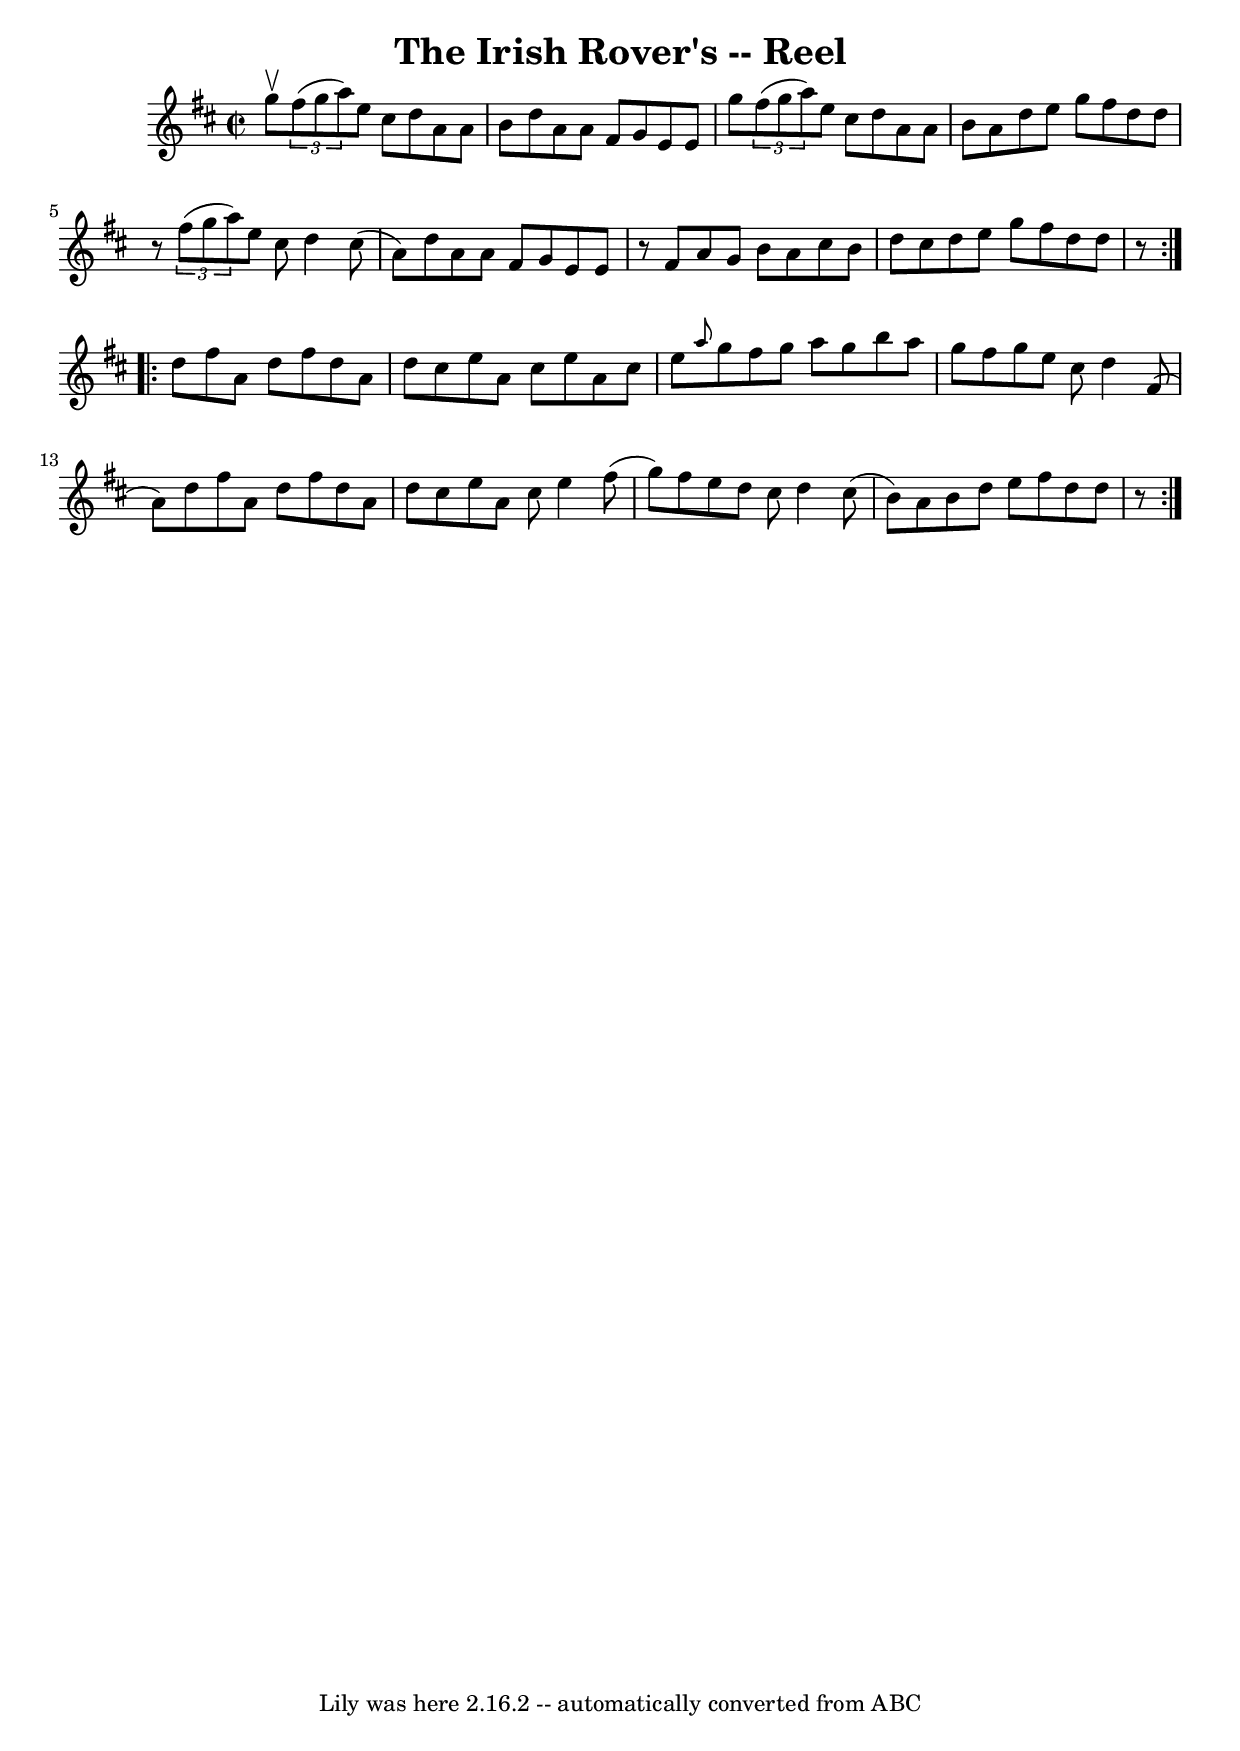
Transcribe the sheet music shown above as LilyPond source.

\version "2.16.2"
\include "Mammoth.ily"
\header {
  %% book = "Ryan's Mammoth Collection"
 crossRefNumber = "1"
 footnotes = "\\\\235"
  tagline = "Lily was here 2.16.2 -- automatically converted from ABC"
  title = "The Irish Rover's -- Reel"

}
voicedefault =  {



  \repeat volta 2 {

    \override Staff.TimeSignature #'style = #'C
    \time 2/2 
    \key d \major g''8^\upbow  |
    \times 2/3 { fis''8 (
		 g''8 a''8)  	       } e''8 cis''8 d''8 a'8 a'8 b'8     |
 d''8 a'8 a'8 fis'8 g'8 e'8 e'8 g''8     |
    
    \times 2/3 { fis''8 (g''8 a''8) 
	       } e''8 cis''8 d''8 a'8 a'8 b'8     |
 a'8 d''8 e''8 g''8 fis''8 d''8 d''8       r8    |
    \times 2/3 { fis''8 (g''8 a''8) 
	       } e''8 cis''8 d''4 cis''8 (a'8)    |
 d''8 a'8 a'8 fis'8 g'8 e'8 e'8    r8    |
 fis'8 a'8 g'8 b'8 a'8 cis''8 b'8 d''8     |
 cis''8 d''8 e''8 g''8 fis''8    
 d''8 d''8    r8 
  }     
  \repeat volta 2 {
 d''8 fis''8 a'8 d''8 fis''8 d''8 a'8 d''8     |
 cis''8 e''8 a'8 cis''8 e''8 a'8 cis''8 e''8     |
    \grace { a''8  
	   } g''8 fis''8 g''8 a''8 g''8 b''8 a''8 g''8     |
 fis''8 g''8 e''8 cis''8 d''4 fis'8 (a'8)    |
 d''8 fis''8 a'8 d''8 fis''8 d''8 a'8 d''8     |
 cis''8 e''8 a'8 cis''8 e''4 fis''8 (g''8)    |
 fis''8 e''8 d''8 cis''8 d''4 cis''8 (b'8)    |
 a'8 b'8 d''8    
 e''8 fis''8 d''8 d''8    r8 
  }   

}

\score{
  <<

    \context Staff="default"
    {
      \voicedefault 
      
    }

  >>
  \layout {
    
  }
  \midi {
  }

}
